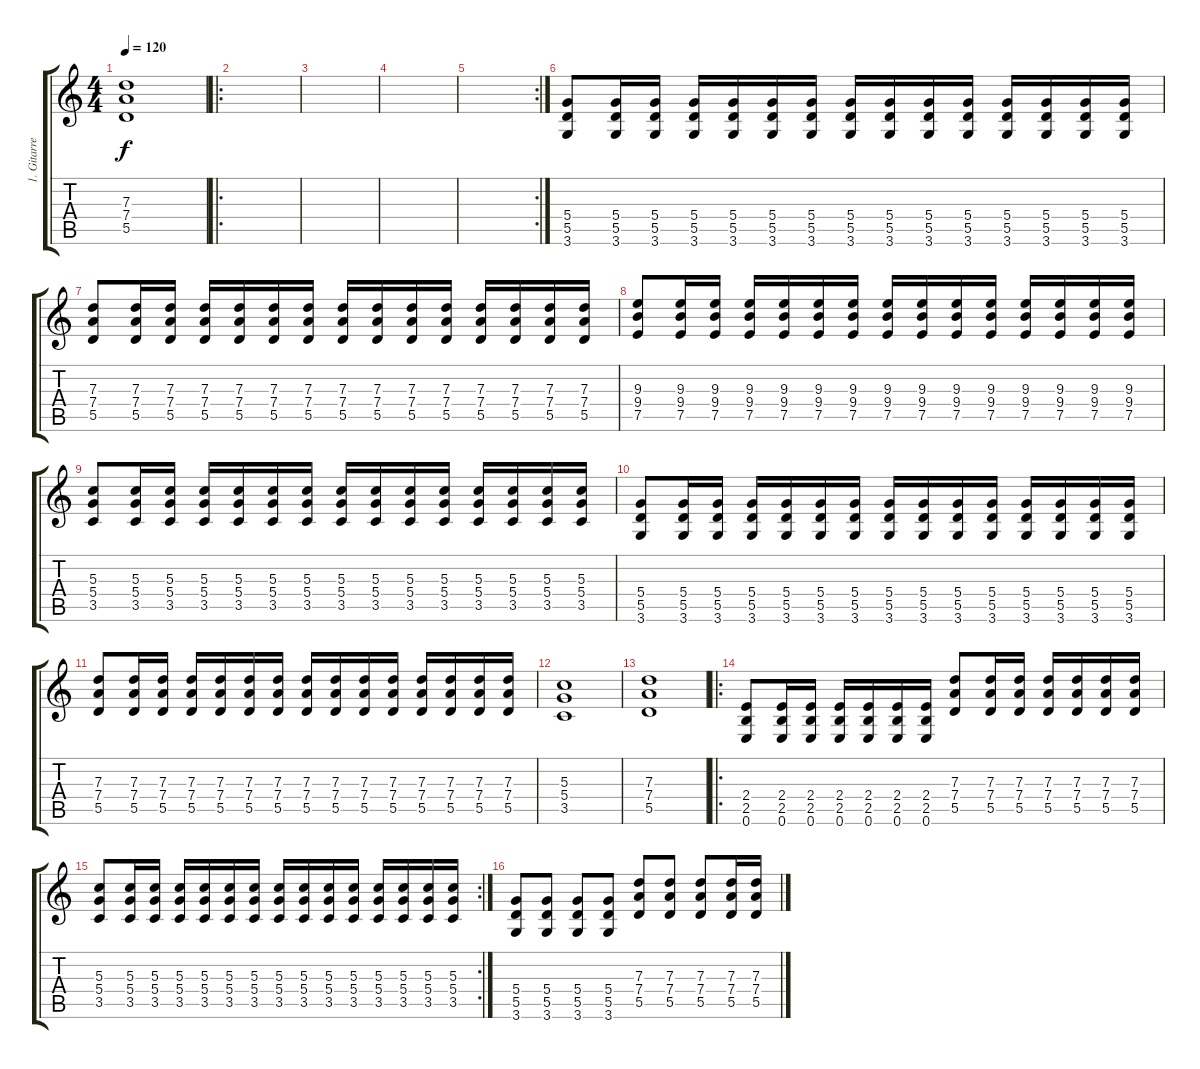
\track ("1. Gitarre" "1. Gitarre") {instrument distortionguitar}
\staff {score tabs}
\tuning (E4 B3 G3 D3 A2 E2) {hide}
\ts (4 4)
\tempo 120
\clef g2
\ks c
(7.3 7.4 5.5).1{dy f} |
\ro
|
|
|
\rc 2
|
(5.4 5.5 3.6).8 (5.4 5.5 3.6).16 (5.4 5.5 3.6).16 (5.4 5.5 3.6).16 (5.4 5.5 3.6).16 (5.4 5.5 3.6).16 (5.4 5.5 3.6).16 (5.4 5.5 3.6).16 (5.4 5.5 3.6).16 (5.4 5.5 3.6).16 (5.4 5.5 3.6).16 (5.4 5.5 3.6).16 (5.4 5.5 3.6).16 (5.4 5.5 3.6).16 (5.4 5.5 3.6).16 |
(7.3 7.4 5.5).8 (7.3 7.4 5.5).16 (7.3 7.4 5.5).16 (7.3 7.4 5.5).16 (7.3 7.4 5.5).16 (7.3 7.4 5.5).16 (7.3 7.4 5.5).16 (7.3 7.4 5.5).16 (7.3 7.4 5.5).16 (7.3 7.4 5.5).16 (7.3 7.4 5.5).16 (7.3 7.4 5.5).16 (7.3 7.4 5.5).16 (7.3 7.4 5.5).16 (7.3 7.4 5.5).16 |
(9.3 9.4 7.5).8 (9.3 9.4 7.5).16 (9.3 9.4 7.5).16 (9.3 9.4 7.5).16 (9.3 9.4 7.5).16 (9.3 9.4 7.5).16 (9.3 9.4 7.5).16 (9.3 9.4 7.5).16 (9.3 9.4 7.5).16 (9.3 9.4 7.5).16 (9.3 9.4 7.5).16 (9.3 9.4 7.5).16 (9.3 9.4 7.5).16 (9.3 9.4 7.5).16 (9.3 9.4 7.5).16 |
(5.3 5.4 3.5).8 (5.3 5.4 3.5).16 (5.3 5.4 3.5).16 (5.3 5.4 3.5).16 (5.3 5.4 3.5).16 (5.3 5.4 3.5).16 (5.3 5.4 3.5).16 (5.3 5.4 3.5).16 (5.3 5.4 3.5).16 (5.3 5.4 3.5).16 (5.3 5.4 3.5).16 (5.3 5.4 3.5).16 (5.3 5.4 3.5).16 (5.3 5.4 3.5).16 (5.3 5.4 3.5).16 |
(5.4 5.5 3.6).8 (5.4 5.5 3.6).16 (5.4 5.5 3.6).16 (5.4 5.5 3.6).16 (5.4 5.5 3.6).16 (5.4 5.5 3.6).16 (5.4 5.5 3.6).16 (5.4 5.5 3.6).16 (5.4 5.5 3.6).16 (5.4 5.5 3.6).16 (5.4 5.5 3.6).16 (5.4 5.5 3.6).16 (5.4 5.5 3.6).16 (5.4 5.5 3.6).16 (5.4 5.5 3.6).16 |
(7.3 7.4 5.5).8 (7.3 7.4 5.5).16 (7.3 7.4 5.5).16 (7.3 7.4 5.5).16 (7.3 7.4 5.5).16 (7.3 7.4 5.5).16 (7.3 7.4 5.5).16 (7.3 7.4 5.5).16 (7.3 7.4 5.5).16 (7.3 7.4 5.5).16 (7.3 7.4 5.5).16 (7.3 7.4 5.5).16 (7.3 7.4 5.5).16 (7.3 7.4 5.5).16 (7.3 7.4 5.5).16 |
(5.3 5.4 3.5).1 |
(7.3 7.4 5.5).1 |
\ro
(2.4 2.5 0.6).8 (2.4 2.5 0.6).16 (2.4 2.5 0.6).16 (2.4 2.5 0.6).16 (2.4 2.5 0.6).16 (2.4 2.5 0.6).16 (2.4 2.5 0.6).16 (7.3 7.4 5.5).8 (7.3 7.4 5.5).16 (7.3 7.4 5.5).16 (7.3 7.4 5.5).16 (7.3 7.4 5.5).16 (7.3 7.4 5.5).16 (7.3 7.4 5.5).16 |
\rc 2
(5.3 5.4 3.5).8 (5.3 5.4 3.5).16 (5.3 5.4 3.5).16 (5.3 5.4 3.5).16 (5.3 5.4 3.5).16 (5.3 5.4 3.5).16 (5.3 5.4 3.5).16 (5.3 5.4 3.5).16 (5.3 5.4 3.5).16 (5.3 5.4 3.5).16 (5.3 5.4 3.5).16 (5.3 5.4 3.5).16 (5.3 5.4 3.5).16 (5.3 5.4 3.5).16 (5.3 5.4 3.5).16 |
(5.4 5.5 3.6).8 (5.4 5.5 3.6).8 (5.4 5.5 3.6).8 (5.4 5.5 3.6).8 (7.3 7.4 5.5).8 (7.3 7.4 5.5).8 (7.3 7.4 5.5).8 (7.3 7.4 5.5).16 (7.3 7.4 5.5).16
